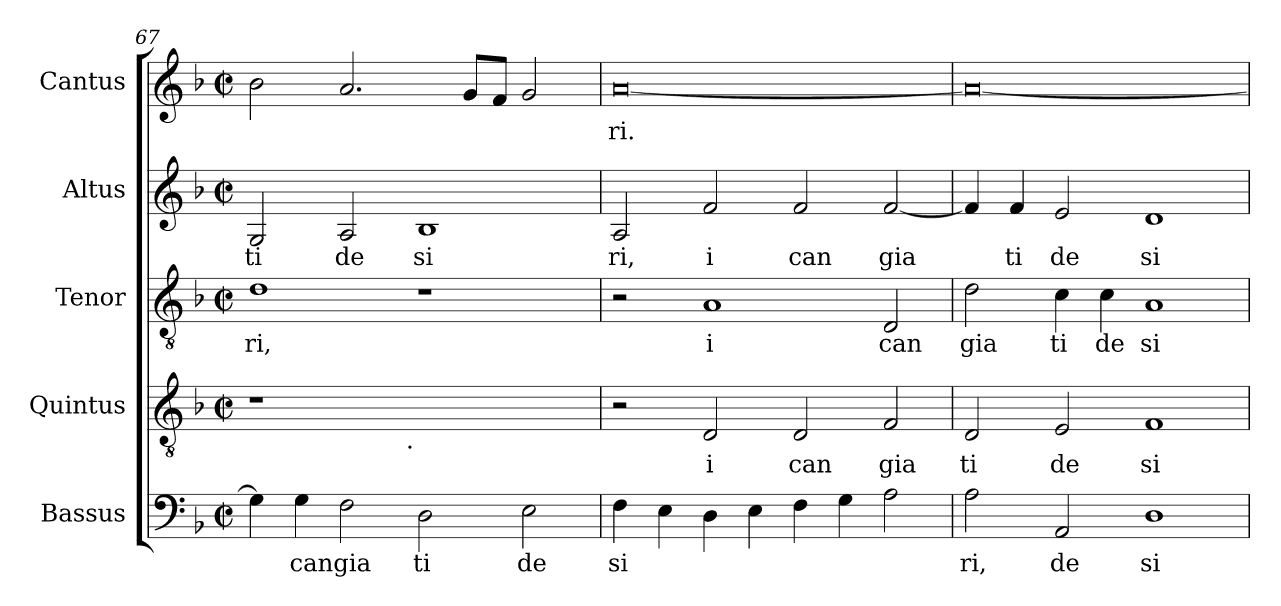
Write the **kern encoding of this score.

**kern	**text	**kern	**text	**kern	**text	**kern	**text	**kern	**text
*part5	*part5	*part4	*part4	*part3	*part3	*part2	*part2	*part1	*part1
*staff5	*staff5	*staff4	*staff4	*staff3	*staff3	*staff2	*staff2	*staff1	*staff1
*I"Bassus	*	*I"Quintus	*	*I"Tenor	*	*I"Altus	*	*I"Cantus	*
*clefF4	*	*clefGv2	*	*clefGv2	*	*clefG2	*	*clefG2	*
*k[b-]	*	*k[b-]	*	*k[b-]	*	*k[b-]	*	*k[b-]	*
*F:	*	*F:	*	*F:	*	*F:	*	*F:	*
*M2/2	*	*M2/2	*	*M2/2	*	*M2/2	*	*M2/2	*
*met(c|)	*	*met(c|)	*	*met(c|)	*	*met(c|)	*	*met(c|)	*
=67	=67	=67	=67	=67	=67	=67	=67	=67	=67
!	!LO:LY:b:cj	!	!	!	!LO:LY:b:cj	!	!LO:LY:b:cj	!	!LO:LY:b:cj
*	*	*^	*	*	*	*	*	*	*
4G\]	.	1r	2ryy	.	1d	ri,	2G/	ti	2b-\	.
!	!LO:LY:b:cj	!	!	!	!	!	!	!	!	!
4G\	cangia	.	.	.	.	.	.	.	.	.
!	!LO:LY:b:cj	!	!	!	!	!	!	!LO:LY:b:cj	!	!LO:LY:b:cj
2F\	.	.	4...ryy	.	.	.	2A/	de	2.a/	.
!	!	!	!LO:TX:b:t=.	!	!	!	!	!	!	!
.	.	.	1ryy	.	.	.	.	.	.	.
!	!LO:LY:b:cj	!	!	!	!	!	!	!LO:LY:b:cj	!	!
2D\	ti	1ryy	.	.	1r	.	1B-	si	.	.
!	!	!	!	!	!	!	!	!	!	!LO:LY:b:cj
.	.	.	.	.	.	.	.	.	8g/L	.
!	!	!	!	!	!	!	!	!	!	!LO:LY:b:cj
.	.	.	.	.	.	.	.	.	8f/J	.
!	!LO:LY:b:cj	!	!	!	!	!	!	!	!	!LO:LY:b:cj
2E\	de	.	.	.	.	.	.	.	2g/	.
.	.	.	32ryy	.	.	.	.	.	.	.
=68	=68	=68	=68	=68	=68	=68	=68	=68	=68	=68
!	!LO:LY:b:cj	!	!	!	!	!	!	!LO:LY:b:cj	!	!LO:LY:b:cj
*	*	*v	*v	*	*	*	*	*	*	*
4F\	si	2r	.	2r	.	2A/	ri,	[<0a	ri.
!	!LO:LY:b:cj	!	!	!	!	!	!	!	!
4E\	.	.	.	.	.	.	.	.	.
!	!LO:LY:b:cj	!	!LO:LY:b:cj	!	!LO:LY:b:cj	!	!LO:LY:b:cj	!	!
4D\	.	2D/	i	1A	i	2f/	i	.	.
!	!LO:LY:b:cj	!	!	!	!	!	!	!	!
4E\	.	.	.	.	.	.	.	.	.
!	!LO:LY:b:cj	!	!LO:LY:b:cj	!	!	!	!LO:LY:b:cj	!	!
4F\	.	2D/	can	.	.	2f/	can	.	.
!	!LO:LY:b:cj	!	!	!	!	!	!	!	!
4G\	.	.	.	.	.	.	.	.	.
!	!LO:LY:b:cj	!	!LO:LY:b:cj	!	!LO:LY:b:cj	!	!LO:LY:b:cj	!	!
2A\	.	2F/	gia	2D/	can	[<2f/	gia	.	.
=69	=69	=69	=69	=69	=69	=69	=69	=69	=69
!	!LO:LY:b:cj	!	!LO:LY:b:cj	!	!LO:LY:b:cj	!	!LO:LY:b:cj	!	!LO:LY:b:cj
2A\	ri,	2D/	ti	2d\	gia	4f/]	.	0a_<	.
!	!	!	!	!	!	!	!LO:LY:b:cj	!	!
.	.	.	.	.	.	4f/	ti	.	.
!	!LO:LY:b:cj	!	!LO:LY:b:cj	!	!LO:LY:b:cj	!	!LO:LY:b:cj	!	!
2AA/	de	2E/	de	4c\	ti	2e/	de	.	.
!	!	!	!	!	!LO:LY:b:cj	!	!	!	!
.	.	.	.	4c\	de	.	.	.	.
!	!LO:LY:b:cj	!	!LO:LY:b:cj	!	!LO:LY:b:cj	!	!LO:LY:b:cj	!	!
1D	si	1F	si	1A	si	1d	si	.	.
=	=	=	=	=	=	=	=	=	=
*-	*-	*-	*-	*-	*-	*-	*-	*-	*-
